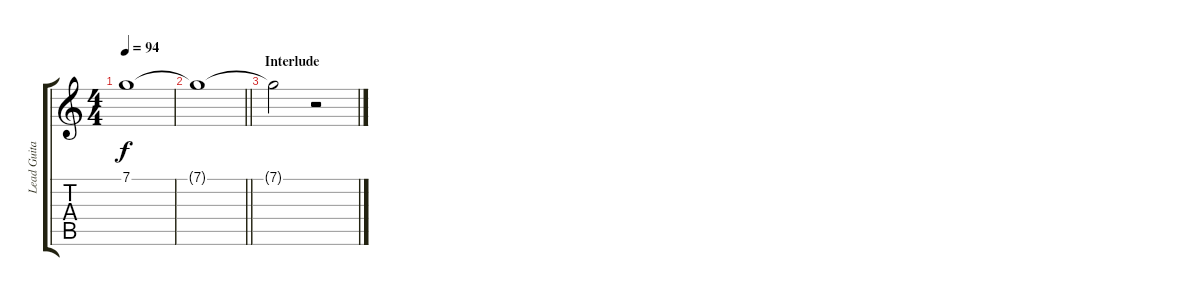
\track ("Lead Guitar 1" "Lead Guita") {instrument distortionguitar}
\staff {score tabs}
\tuning (C4 G3 Eb3 Bb2 F2 C2) {hide}
\ts (4 4)
\tempo 94
\clef g2
\ks c
7.1.1{dy f volume 0} |
\barLineRight lightlight
7.1{t}.1 |
\section ("" "Interlude")
7.1{t}.2 r.2{volume 13}
